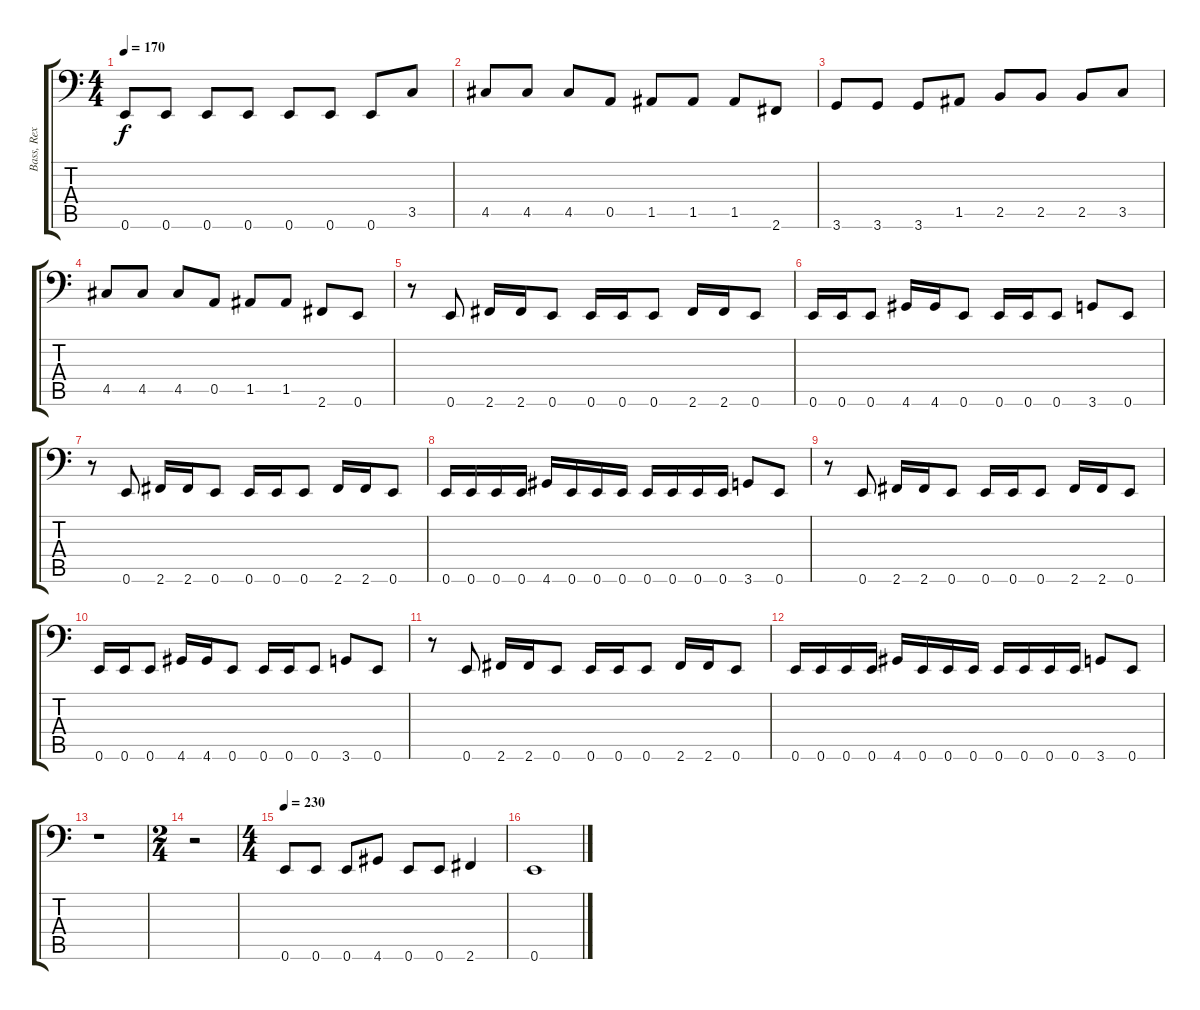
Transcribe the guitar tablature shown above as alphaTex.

\track ("Bass, Rex" "Bass, Rex") {instrument electricbasspick}
\staff {score tabs}
\tuning (E3 B2 G2 D2 A1 E1) {hide}
\ts (4 4)
\tempo 170
\clef f4
\ks c
0.6.8{dy f} 0.6.8 0.6.8 0.6.8 0.6.8 0.6.8 0.6.8 3.5.8 |
4.5.8 4.5.8 4.5.8 0.5.8 1.5.8 1.5.8 1.5.8 2.6.8 |
3.6.8 3.6.8 3.6.8 1.5.8 2.5.8 2.5.8 2.5.8 3.5.8 |
4.5.8 4.5.8 4.5.8 0.5.8 1.5.8 1.5.8 2.6.8 0.6.8 |
r.8 0.6.8 2.6.16 2.6.16 0.6.8 0.6.16 0.6.16 0.6.8 2.6.16 2.6.16 0.6.8 |
0.6.16 0.6.16 0.6.8 4.6.16 4.6.16 0.6.8 0.6.16 0.6.16 0.6.8 3.6.8 0.6.8 |
r.8 0.6.8 2.6.16 2.6.16 0.6.8 0.6.16 0.6.16 0.6.8 2.6.16 2.6.16 0.6.8 |
0.6.16 0.6.16 0.6.16 0.6.16 4.6.16 0.6.16 0.6.16 0.6.16 0.6.16 0.6.16 0.6.16 0.6.16 3.6.8 0.6.8 |
r.8 0.6.8 2.6.16 2.6.16 0.6.8 0.6.16 0.6.16 0.6.8 2.6.16 2.6.16 0.6.8 |
0.6.16 0.6.16 0.6.8 4.6.16 4.6.16 0.6.8 0.6.16 0.6.16 0.6.8 3.6.8 0.6.8 |
r.8 0.6.8 2.6.16 2.6.16 0.6.8 0.6.16 0.6.16 0.6.8 2.6.16 2.6.16 0.6.8 |
0.6.16 0.6.16 0.6.16 0.6.16 4.6.16 0.6.16 0.6.16 0.6.16 0.6.16 0.6.16 0.6.16 0.6.16 3.6.8 0.6.8 |
r.1 |
\ts (2 4)
r.2 |
\ts (4 4)
\tempo 230
0.6.8 0.6.8 0.6.8 4.6.8 0.6.8 0.6.8 2.6.4 |
0.6.1
